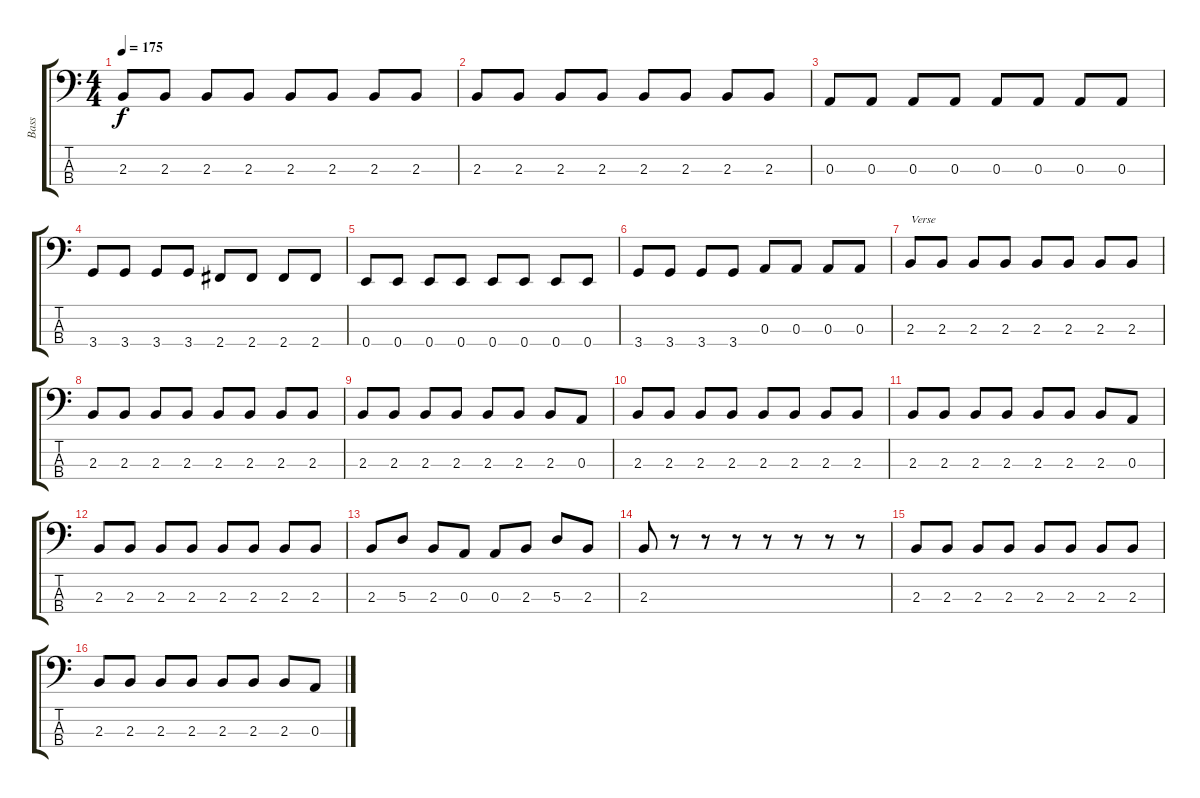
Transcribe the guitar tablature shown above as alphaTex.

\track ("Bass" "Bass") {instrument acousticguitarsteel}
\staff {score tabs}
\tuning (G2 D2 A1 E1) {hide}
\ts (4 4)
\tempo 175
\clef f4
\ks c
2.3.8{dy f} 2.3.8 2.3.8 2.3.8 2.3.8 2.3.8 2.3.8 2.3.8 |
2.3.8 2.3.8 2.3.8 2.3.8 2.3.8 2.3.8 2.3.8 2.3.8 |
0.3.8 0.3.8 0.3.8 0.3.8 0.3.8 0.3.8 0.3.8 0.3.8 |
3.4.8 3.4.8 3.4.8 3.4.8 2.4.8 2.4.8 2.4.8 2.4.8 |
0.4.8 0.4.8 0.4.8 0.4.8 0.4.8 0.4.8 0.4.8 0.4.8 |
3.4.8 3.4.8 3.4.8 3.4.8 0.3.8 0.3.8 0.3.8 0.3.8 |
2.3.8{txt "Verse"} 2.3.8 2.3.8 2.3.8 2.3.8 2.3.8 2.3.8 2.3.8 |
2.3.8 2.3.8 2.3.8 2.3.8 2.3.8 2.3.8 2.3.8 2.3.8 |
2.3.8 2.3.8 2.3.8 2.3.8 2.3.8 2.3.8 2.3.8 0.3.8 |
2.3.8 2.3.8 2.3.8 2.3.8 2.3.8 2.3.8 2.3.8 2.3.8 |
2.3.8 2.3.8 2.3.8 2.3.8 2.3.8 2.3.8 2.3.8 0.3.8 |
2.3.8 2.3.8 2.3.8 2.3.8 2.3.8 2.3.8 2.3.8 2.3.8 |
2.3.8 5.3.8 2.3.8 0.3.8 0.3.8 2.3.8 5.3.8 2.3.8 |
2.3.8 r.8 r.8 r.8 r.8 r.8 r.8 r.8 |
2.3.8 2.3.8 2.3.8 2.3.8 2.3.8 2.3.8 2.3.8 2.3.8 |
2.3.8 2.3.8 2.3.8 2.3.8 2.3.8 2.3.8 2.3.8 0.3.8
